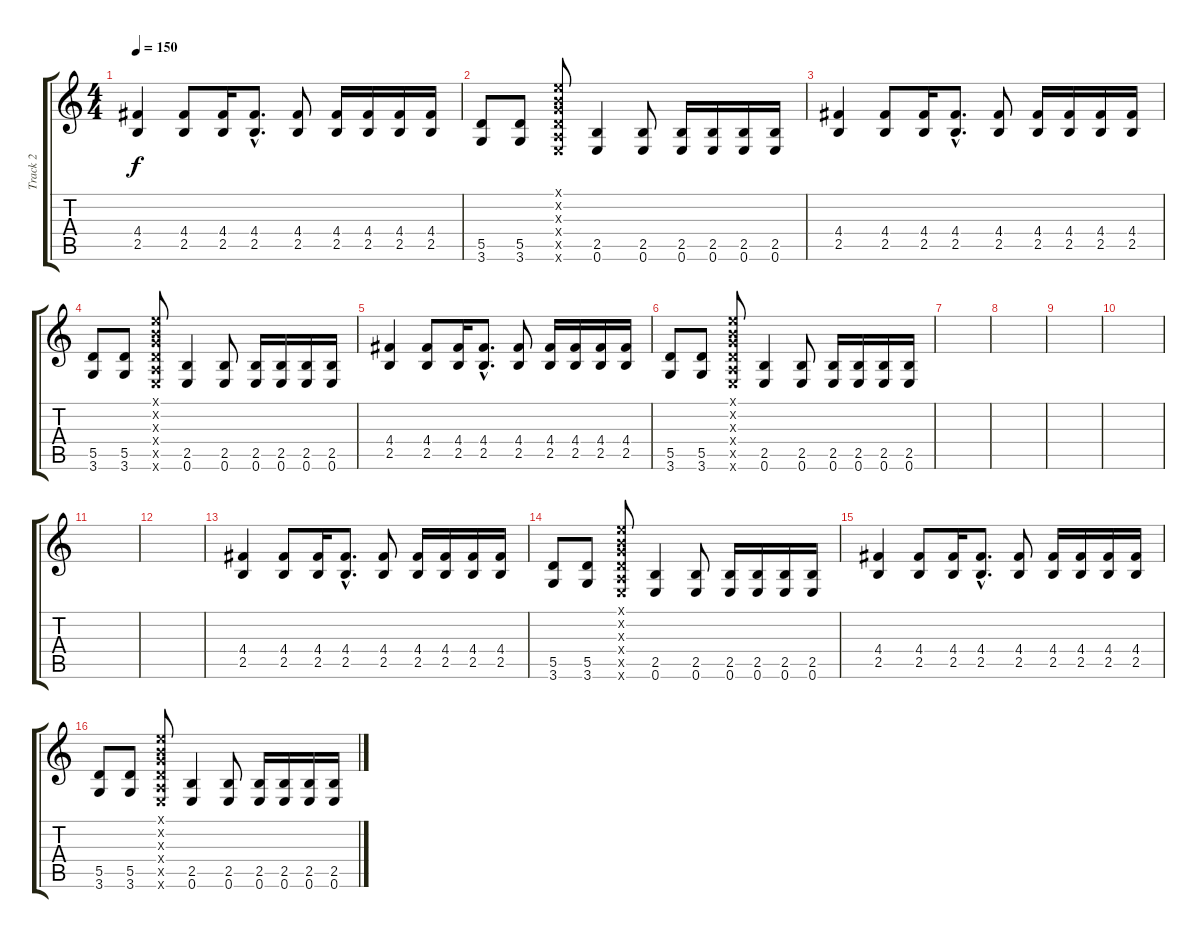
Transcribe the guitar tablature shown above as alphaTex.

\track ("Track 2" "Track 2") {instrument overdrivenguitar}
\staff {score tabs}
\tuning (E4 B3 G3 D3 A2 E2) {hide}
\ts (4 4)
\tempo 150
\clef g2
\ks c
(4.4 2.5).4{dy f} (4.4 2.5).8 (4.4 2.5).16 (4.4{hac} 2.5{hac}).8{d} (4.4 2.5).8 (4.4 2.5).16 (4.4 2.5).16 (4.4 2.5).16 (4.4 2.5).16 |
(5.5 3.6).8 (5.5 3.6).8 (0.1{x} 0.2{x} 0.3{x} 0.4{x} 0.5{x} 0.6{x}).8 (2.5 0.6).4 (2.5 0.6).8 (2.5 0.6).16 (2.5 0.6).16 (2.5 0.6).16 (2.5 0.6).16 |
(4.4 2.5).4 (4.4 2.5).8 (4.4 2.5).16 (4.4{hac} 2.5{hac}).8{d} (4.4 2.5).8 (4.4 2.5).16 (4.4 2.5).16 (4.4 2.5).16 (4.4 2.5).16 |
(5.5 3.6).8 (5.5 3.6).8 (0.1{x} 0.2{x} 0.3{x} 0.4{x} 0.5{x} 0.6{x}).8 (2.5 0.6).4 (2.5 0.6).8 (2.5 0.6).16 (2.5 0.6).16 (2.5 0.6).16 (2.5 0.6).16 |
(4.4 2.5).4 (4.4 2.5).8 (4.4 2.5).16 (4.4{hac} 2.5{hac}).8{d} (4.4 2.5).8 (4.4 2.5).16 (4.4 2.5).16 (4.4 2.5).16 (4.4 2.5).16 |
(5.5 3.6).8 (5.5 3.6).8 (0.1{x} 0.2{x} 0.3{x} 0.4{x} 0.5{x} 0.6{x}).8 (2.5 0.6).4 (2.5 0.6).8 (2.5 0.6).16 (2.5 0.6).16 (2.5 0.6).16 (2.5 0.6).16 |
|
|
|
|
|
|
(4.4 2.5).4 (4.4 2.5).8 (4.4 2.5).16 (4.4{hac} 2.5{hac}).8{d} (4.4 2.5).8 (4.4 2.5).16 (4.4 2.5).16 (4.4 2.5).16 (4.4 2.5).16 |
(5.5 3.6).8 (5.5 3.6).8 (0.1{x} 0.2{x} 0.3{x} 0.4{x} 0.5{x} 0.6{x}).8 (2.5 0.6).4 (2.5 0.6).8 (2.5 0.6).16 (2.5 0.6).16 (2.5 0.6).16 (2.5 0.6).16 |
(4.4 2.5).4 (4.4 2.5).8 (4.4 2.5).16 (4.4{hac} 2.5{hac}).8{d} (4.4 2.5).8 (4.4 2.5).16 (4.4 2.5).16 (4.4 2.5).16 (4.4 2.5).16 |
(5.5 3.6).8 (5.5 3.6).8 (0.1{x} 0.2{x} 0.3{x} 0.4{x} 0.5{x} 0.6{x}).8 (2.5 0.6).4 (2.5 0.6).8 (2.5 0.6).16 (2.5 0.6).16 (2.5 0.6).16 (2.5 0.6).16
